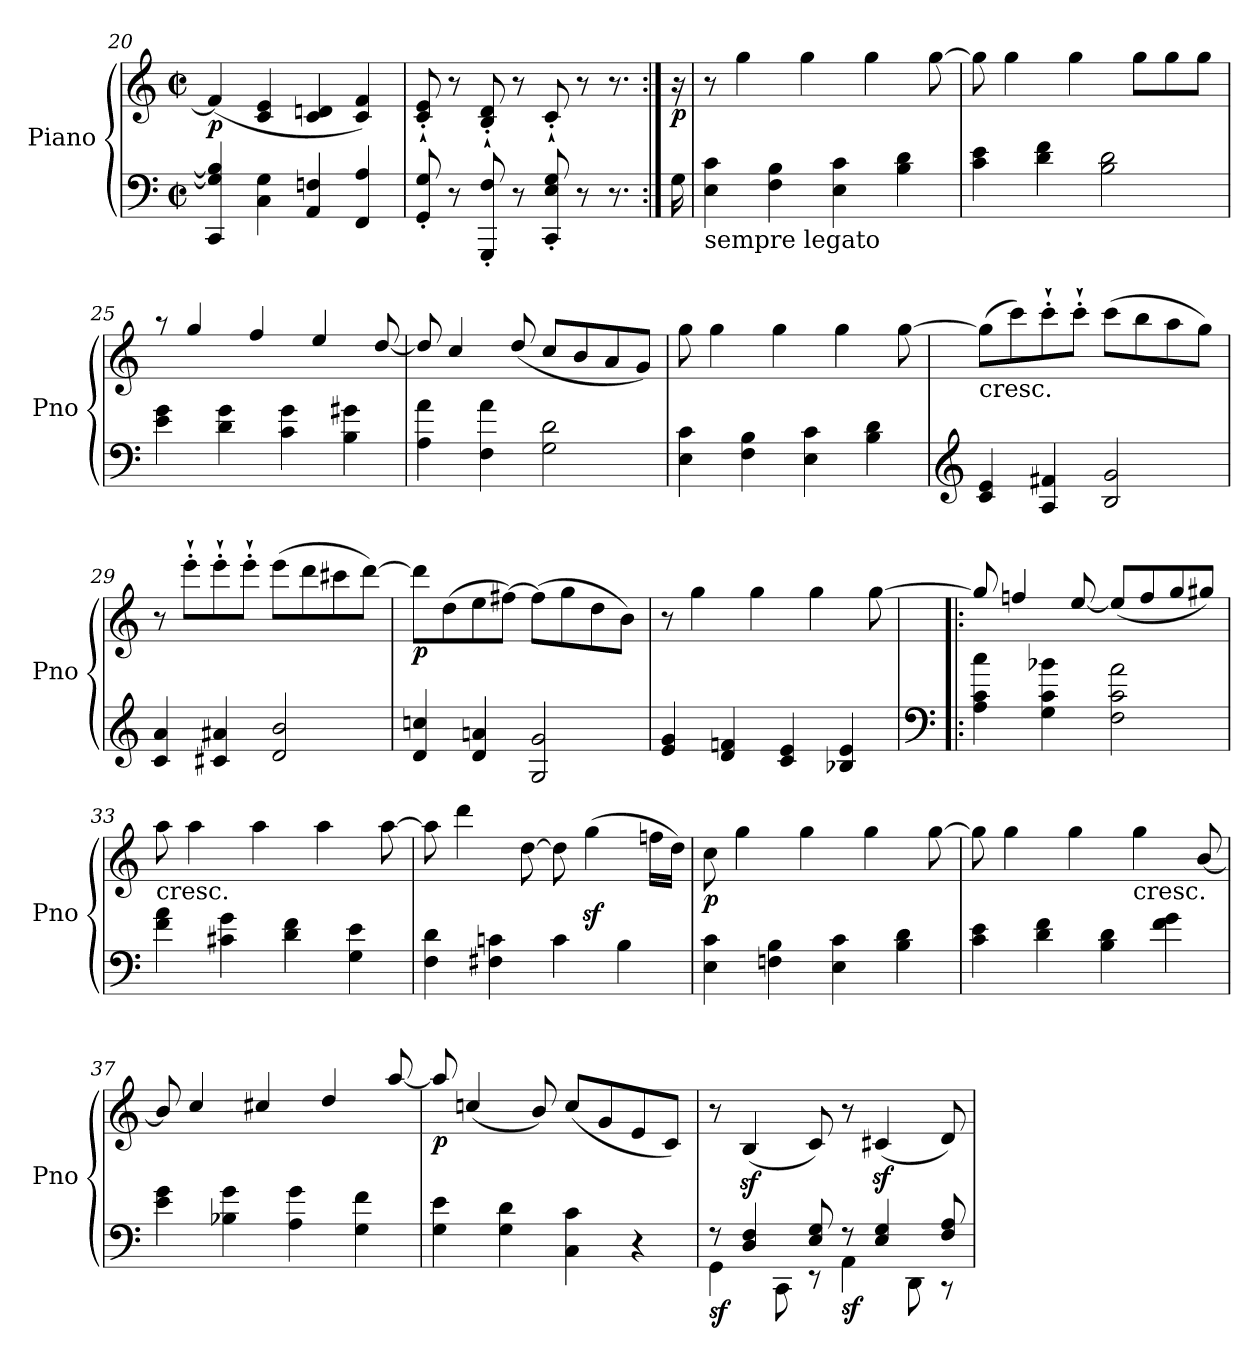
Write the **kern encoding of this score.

**kern	**kern	**dynam
*part1	*part1	*part1
*staff2	*staff1	*staff1/2
*I"Piano	*	*
*I'Pno	*	*
*clefF4	*clefG2	*
*k[]	*k[]	*
*M2/2	*M2/2	*
*met(c|)	*met(c|)	*
=20	=20	=20
!	!	!LO:DY:b
4CC/ 4G/] 4B/]	(<4f/]	p
4C\ 4G\	4c/ 4e/	.
4AA/ 4Fn/	4c/ 4dn/	.
4FF/ 4A/	4c/ 4f/)	.
!!LO:LB:g=z
=21	=21	=21
8GG/' 8G/'	8c/'` 8e/'`	.
8r	8r	.
8GGG/' 8F/'	8B/'` 8d/'`	.
8r	8r	.
8CC/' 8E/' 8G/'	8c'`/	.
8r	8r	.
8.r	8.r	.
=22:|!	=22:|!	=22:|!
!	!	!LO:DY:b
16G\	16r	p
=23	=23	=23
!LO:TX:b:t=sempre legato	!	!
4E\ 4c\	8r	.
.	4gg\	.
4F\ 4B\	.	.
.	4gg\	.
4E\ 4c\	.	.
.	4gg\	.
4B\ 4d\	.	.
.	[8gg\	.
=24	=24	=24
4c\ 4e\	8gg\]	.
.	4gg\	.
4d\ 4f\	.	.
.	4gg\	.
2B\ 2d\	.	.
.	8gg\L	.
.	8gg\	.
.	8gg\J	.
=25	=25	=25
4e\ 4g\	8raa	.
.	4gg/	.
4d\ 4g\	.	.
.	4ff/	.
4c\ 4g\	.	.
.	4ee/	.
4B\ 4g#X\	.	.
.	[8dd/	.
=26	=26	=26
4A\ 4a\	8dd/]	.
.	4cc/	.
4F\ 4a\	.	.
.	(<8dd/	.
2G\ 2d\	8cc/L	.
.	8b/	.
.	8a/	.
.	8g/J)	.
!!LO:PB:g=z
=27	=27	=27
4E\ 4c\	8gg\	.
.	4gg\	.
4F\ 4B\	.	.
.	4gg\	.
4E\ 4c\	.	.
.	4gg\	.
4B\ 4d\	.	.
.	[8gg\	.
=28	=28	=28
*clefG2	*	*
!	!LO:TX:b:t=cresc.	!
4c/ 4e/	(>8gg\L]	.
.	8ccc\)	.
4A/ 4f#X/	8ccc'`\	.
.	8ccc'`\J	.
2B/ 2g/	(>8ccc\L	.
.	8bb\	.
.	8aa\	.
.	8gg\J)	.
=29	=29	=29
4c/ 4a/	8r	.
.	8eee'`\L	.
4c#X/ 4a#X/	8eee'`\	.
.	8eee'`\J	.
2d/ 2b/	(>8eee\L	.
.	8ddd\	.
.	8ccc#X\	.
.	[8ddd\J)	.
=30	=30	=30
!	!	!LO:DY:b
4d/ 4ccn/	8ddd\L]	p
.	(>8dd\	.
4d/ 4an/	8ee\	.
.	[8ff#X\J)	.
2G/ 2g/	(>8ff#\L]	.
.	8gg\	.
.	8dd\	.
.	8b\J)	.
!!LO:LB:g=z
=31	=31	=31
4e/ 4g/	8r	.
.	4gg\	.
4d/ 4fn/	.	.
.	4gg\	.
4c/ 4e/	.	.
.	4gg\	.
4B-X/ 4e/	.	.
.	[8gg\	.
=32!|:	=32!|:	=32!|:
*clefF4	*	*
4A\ 4c\ 4cc\	8gg/]	.
.	4ffn/	.
4G\ 4c\ 4b-X\	.	.
.	[8ee/	.
2F\ 2c\ 2a\	(<8ee/L]	.
.	8ff/	.
.	8gg/	.
.	8gg#X/J)	.
=33	=33	=33
!	!LO:TX:b:t=cresc.	!
4f\ 4a\	8aa\	.
.	4aa\	.
4c#X\ 4g\	.	.
.	4aa\	.
4d\ 4f\	.	.
.	4aa\	.
4G\ 4e\	.	.
.	[8aa\	.
=34	=34	=34
4F\ 4d\	8aa\]	.
.	4ddd\	.
4F#X\ 4cn\	.	.
.	[8dd\	.
4c\	8dd\]	.
.	(>4ggz<\	.
4B\	.	.
.	16ffn\LL	.
.	16dd\JJ)	.
!!LO:LB:g=z
=35	=35	=35
!	!	!LO:DY:b
4E\ 4c\	8cc\	p
.	4gg\	.
4Fn\ 4B\	.	.
.	4gg\	.
4E\ 4c\	.	.
.	4gg\	.
4B\ 4d\	.	.
.	[8gg\	.
=36	=36	=36
4c\ 4e\	8gg\]	.
.	4gg\	.
4d\ 4f\	.	.
.	4gg\	.
4B\ 4d\	.	.
!	!LO:TX:b:t=cresc.	!
.	4gg\	.
4f\ 4g\	.	.
.	[8b/	.
=37	=37	=37
4e\ 4g\	8b/]	.
.	4cc/	.
4B-X\ 4g\	.	.
.	4cc#X/	.
4A\ 4g\	.	.
.	4dd/	.
4G\ 4f\	.	.
.	[8aa/	.
=38	=38	=38
!	!	!LO:DY:b
4G\ 4e\	8aa/]	p
.	(<4ccn/	.
4G\ 4d\	.	.
.	8b/)	.
4C\ 4c\	(<8cc/L	.
.	8g/	.
4r	8e/	.
.	8c/J)	.
=39	=39	=39
*^	*	*
!	!	!	!LO:DY:b=2
8r	4GG\	8r	sf
4D/ 4F/	.	(<4Bz>/	.
.	8CC\	.	.
8E/ 8G/	8r	8c/)	.
!	!	!	!LO:DY:b=2
8r	4AA\	8r	sf
4E/ 4G/	.	(<4c#Xz>/	.
.	8DD\	.	.
8F/ 8A/	8r	8d/)	.
*v	*v	*	*
=	=	=
*-	*-	*-
